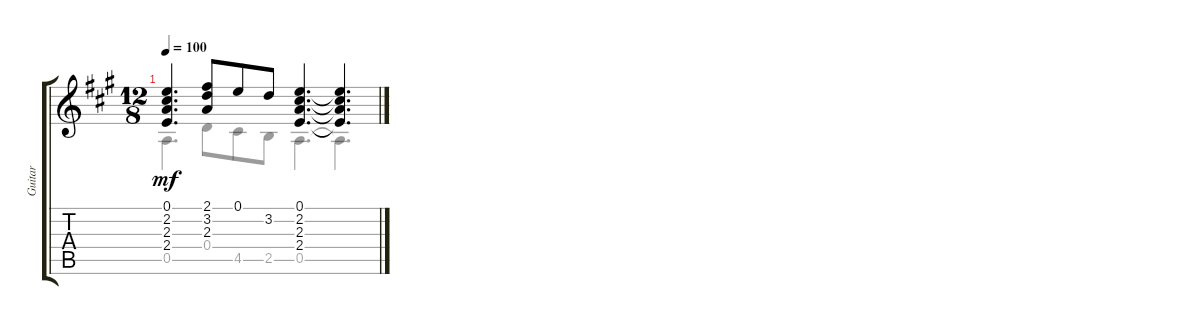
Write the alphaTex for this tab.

\track ("Guitar" "Guitar") {instrument acousticguitarsteel}
\staff {score tabs}
\tuning (E4 B3 G3 D3 A2 E2) {hide}
\voice
\ts (12 8)
\tempo 100
\clef g2
\ks a
(0.1 2.2 2.3 2.4).4{d dy mf} (2.1 3.2 2.3).8 0.1.8 3.2.8 (0.1 2.2 2.3 2.4).4{d} (0.1{t} 2.2{t} 2.3{t} 2.4{t}).4{d}
\voice
\clef g2
\ottava regular
\simile none
\ks a
0.5.4{d dy mf} 0.4.8 4.5.8 2.5.8 0.5.4{d} 0.5{t}.4{d}
